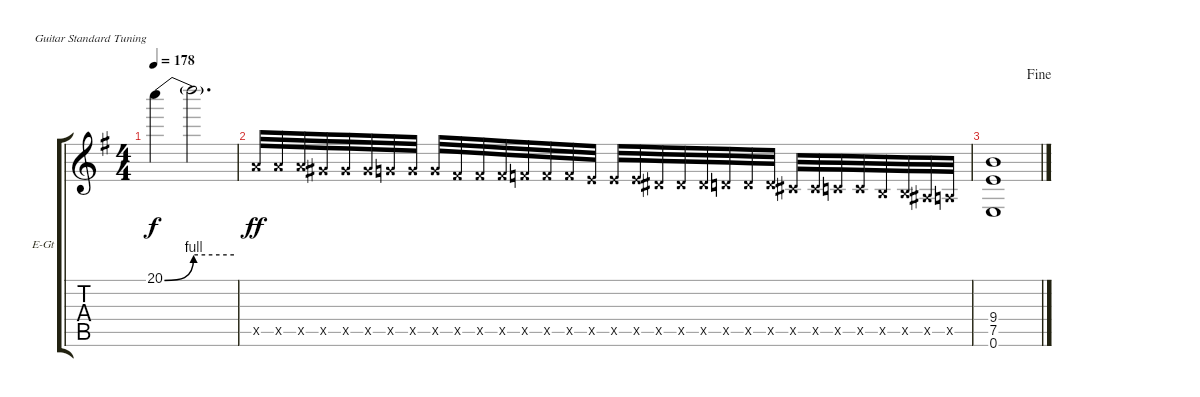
\bracketExtendMode groupsimilarinstruments
\firstSystemTrackNameOrientation horizontal
\otherSystemsTrackNameOrientation horizontal
\track ("guitar 1" "E-Gt") {instrument overdrivenguitar}
\staff {score tabs}
\tuning (E4 B3 G3 D3 A2 E2)
\ts (4 4)
\tempo 178
\clef g2
\ks eminor
20.1{be (bend 0 0 60 4) t}.4{dy f} 20.1{be (hold 0 4 60 4) t}.2{d} |
12.5{x}.32{dy ff} 12.5{x}.32 12.5{x}.32 11.5{x}.32 11.5{x}.32 11.5{x}.32 10.5{x}.32 10.5{x}.32 10.5{x}.32 9.5{x}.32 9.5{x}.32 9.5{x}.32 8.5{x}.32 8.5{x}.32 8.5{x}.32 7.5{x}.32 7.5{x}.32 7.5{x}.32 6.5{x}.32 6.5{x}.32 6.5{x}.32 5.5{x}.32 5.5{x}.32 5.5{x}.32 4.5{x}.32 4.5{x}.32 3.5{x}.32 3.5{x}.32 2.5{x}.32 2.5{x}.32 1.5{x}.32 0.5{x}.32 |
\jump fine
(9.4 7.5 0.6).1
